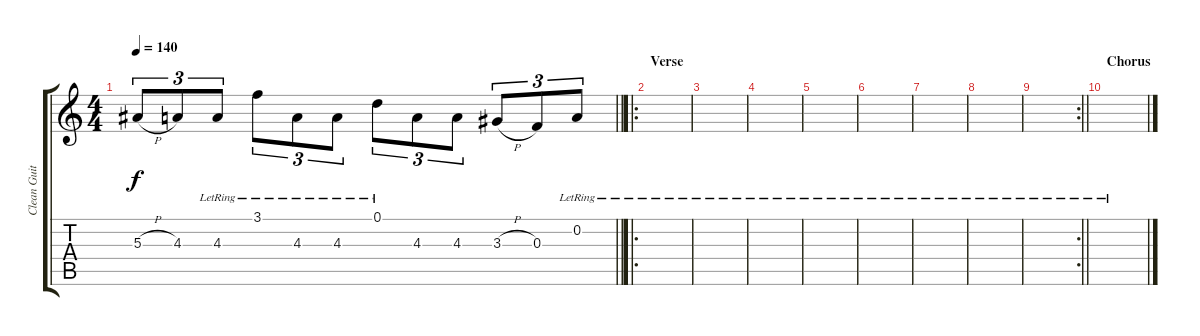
\track ("Clean Guitar" "Clean Guit") {instrument electricguitarjazz}
\staff {score tabs}
\tuning (D4 A3 F3 C3 G2 D2) {hide}
\ts (4 4)
\tempo 140
\clef g2
\barLineRight lightlight
\ks c
5.3{h}.8{tu (3 2) dy f} 4.3.8{tu (3 2)} 4.3{lr}.8{tu (3 2)} 3.1{lr}.8{tu (3 2)} 4.3{lr}.8{tu (3 2)} 4.3{lr}.8{tu (3 2)} 0.1{lr}.8{tu (3 2)} 4.3.8{tu (3 2)} 4.3.8{tu (3 2)} 3.3{h}.8{tu (3 2)} 0.3.8{tu (3 2)} 0.2{lr}.8{tu (3 2)} |
\ro
\section ("" "Verse")
|
|
|
|
|
|
|
\rc 2
\barLineRight lightlight
|
\section ("" "Chorus")
